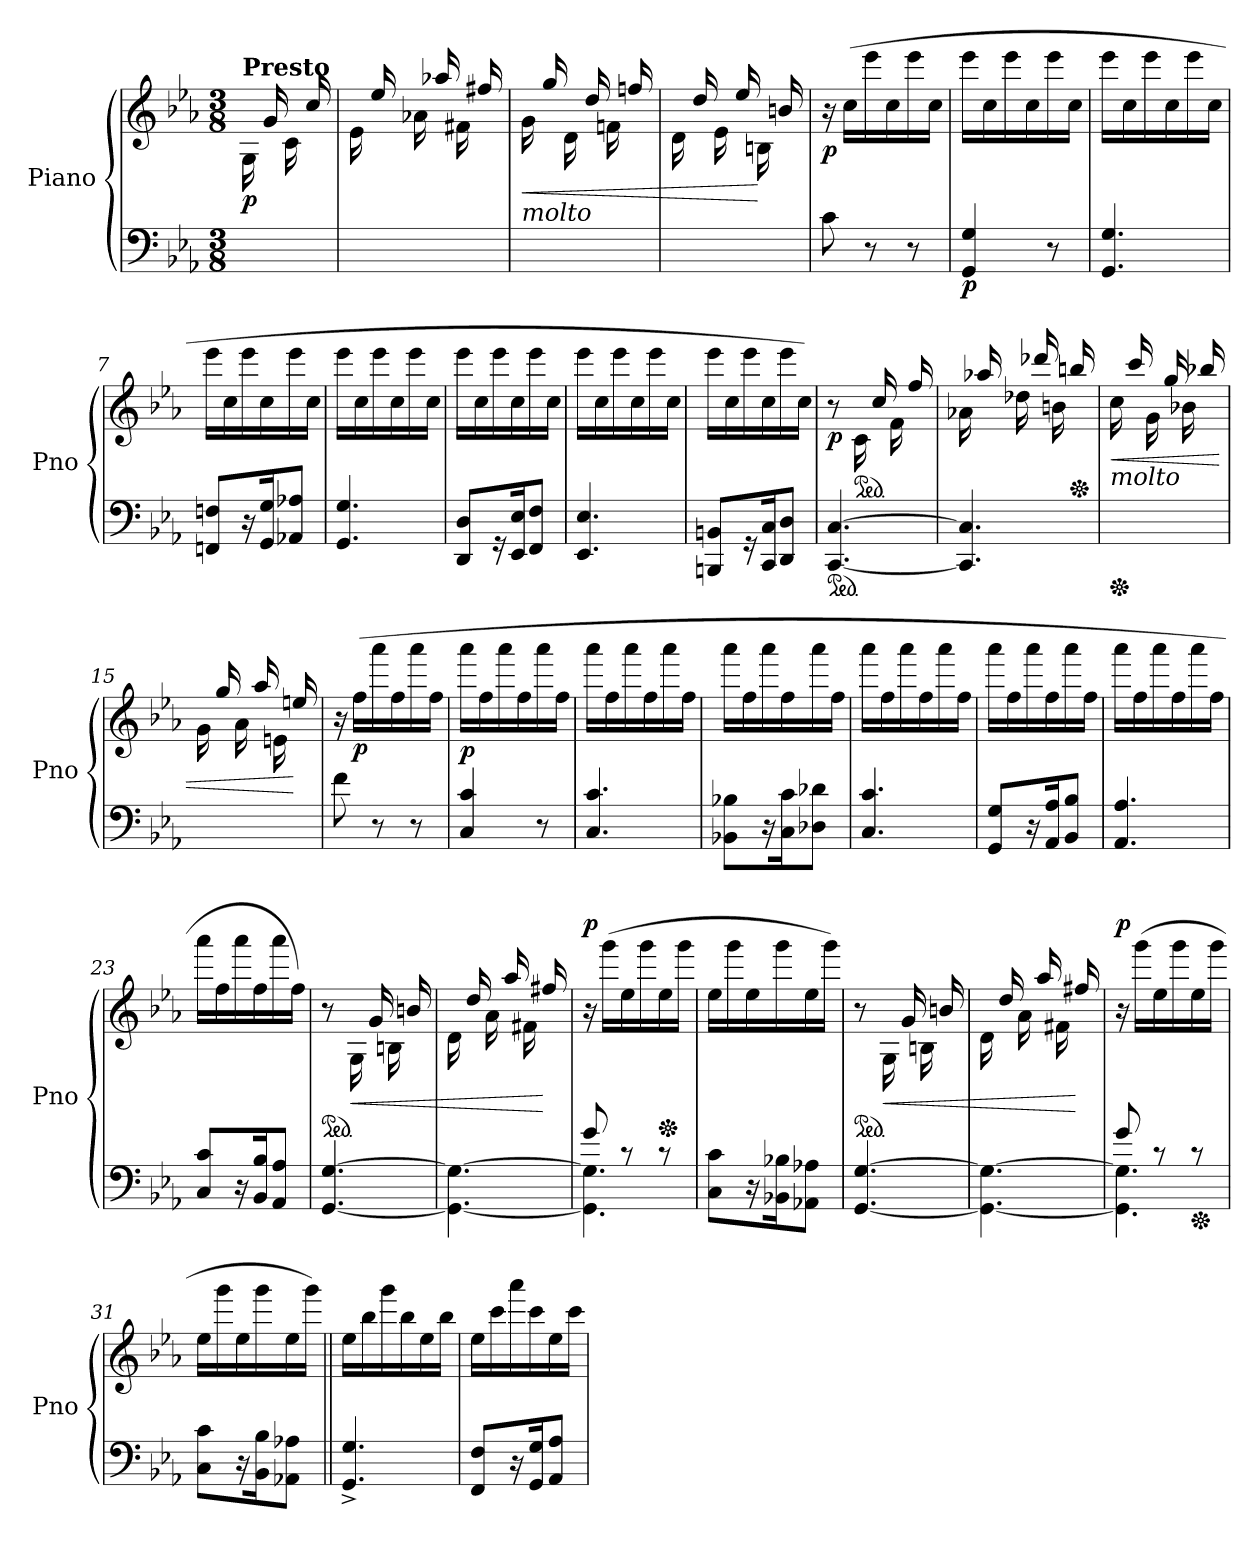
**kern	**kern	**dynam
*part1	*part1	*part1
*staff2	*staff1	*staff1/2
*I"Piano	*	*
*I'Pno	*	*
*clefF4	*clefG2	*
*k[b-e-a-]	*k[b-e-a-]	*
*M3/8	*M3/8	*
=	=	=
*	*^	*
!	!LO:TX:a:B:t=Presto	!	!
!	!	!	!LO:DY:b
16ryy	16ryy	16G\	p
16ryy	16g/	16ryy	.
16ryy	16ryy	16c\	.
16ryy	16cc/	16ryy	.
=1	=1	=1	=1
16ryy	16ryy	16e-\	.
16ryy	16ee-/	16ryy	.
16ryy	16ryy	16a-X\	.
16ryy	16aa-X/	16ryy	.
16ryy	16ryy	16f#X\	.
16ryy	16ff#X/	16ryy	.
=2	=2	=2	=2
!	!LO:TX:b:i:t=molto	!	!
!	!	!	!LO:HP:b
16ryy	16ryy	16g\	<
16ryy	16gg/	16ryy	.
16ryy	16ryy	16d\	.
16ryy	16dd/	16ryy	.
16ryy	16ryy	16fn\	.
16ryy	16ffn/	16ryy	.
=3	=3	=3	=3
16ryy	16ryy	16d\	.
16ryy	16dd/	16ryy	.
16ryy	16ryy	16e-\	.
16ryy	16ee-/	16ryy	.
16ryy	16ryy	16Bn\	[
16ryy	16bn/	16ryy	.
=4	=4	=4	=4
!	!	!	!LO:DY:b
*	*v	*v	*
8c\	16r	p
.	(16cc\LL	.
8r	16eee-\	.
.	16cc\	.
8r	16eee-\	.
.	16cc\JJ	.
=5	=5	=5
!	!	!LO:DY:b=2
4GG/ 4G/	16eee-\LL	p
.	16cc\	.
.	16eee-\	.
.	16cc\	.
8r	16eee-\	.
.	16cc\JJ	.
!!LO:LB:g=z
=6	=6	=6
4.GG/ 4.G/	16eee-\LL	.
.	16cc\	.
.	16eee-\	.
.	16cc\	.
.	16eee-\	.
.	16cc\JJ	.
=7	=7	=7
8FFn/ 8Fn/L	16eee-\LL	.
.	16cc\	.
16r	16eee-\	.
16GG/ 16G/K	16cc\	.
8AA-X/ 8A-X/J	16eee-\	.
.	16cc\JJ	.
=8	=8	=8
4.GG/ 4.G/	16eee-\LL	.
.	16cc\	.
.	16eee-\	.
.	16cc\	.
.	16eee-\	.
.	16cc\JJ	.
=9	=9	=9
8DD/ 8D/L	16eee-\LL	.
.	16cc\	.
16r	16eee-\	.
16EE-/ 16E-/K	16cc\	.
8FF/ 8F/J	16eee-\	.
.	16cc\JJ	.
=10	=10	=10
4.EE-/ 4.E-/	16eee-\LL	.
.	16cc\	.
.	16eee-\	.
.	16cc\	.
.	16eee-\	.
.	16cc\JJ	.
=11	=11	=11
8BBBn/ 8BBn/L	16eee-\LL	.
.	16cc\	.
16r	16eee-\	.
16CC/ 16C/K	16cc\	.
8DD/ 8D/J	16eee-\	.
.	16cc\JJ)	.
!!LO:LB:g=z
=12	=12	=12
*ped	*	*
*^	*^	*
!	!	!	!	!LO:DY:b
8ryy	[4.CC/ [4.C/	8r	8ryy	p
*	*	*ped	*	*
16ryy	.	16ryy	16c\	.
16ryy	.	16cc/	16ryy	.
16ryy	.	16ryy	16f\	.
16ryy	.	16ff/	16ryy	.
=13	=13	=13	=13	=13
16ryy	4.CC/] 4.C/]	16ryy	16a-X\	.
16ryy	.	16aa-X/	16ryy	.
16ryy	.	16ryy	16dd-X\	.
16ryy	.	16ddd-X/	16ryy	.
16ryy	.	16ryy	16bn\	.
*	*	*Xped	*	*
16ryy	.	16bbn/	16ryy	.
*v	*v	*	*	*
=14	=14	=14	=14
*Xped	*	*	*
!	!LO:TX:b:i:t=molto	!	!
!	!	!	!LO:HP:b
16ryy	16ryy	16cc\	<
16ryy	16ccc/	16ryy	.
16ryy	16ryy	16g\	.
16ryy	16gg/	16ryy	.
16ryy	16ryy	16b-X\	.
16ryy	16bb-X/	16ryy	.
=15	=15	=15	=15
16ryy	16ryy	16g\	.
16ryy	16gg/	16ryy	.
16ryy	16ryy	16a-\	.
16ryy	16aa-/	16ryy	.
16ryy	16ryy	16en\	.
16ryy	16een/	16ryy	[
*	*v	*v	*
=16	=16	=16
8f\	16r	.
!	!	!LO:DY:b
.	(16ff\LL	p
8r	16aaa-\	.
.	16ff\	.
8r	16aaa-\	.
.	16ff\JJ	.
=17	=17	=17
!	!	!LO:DY:a=2
4C/ 4c/	16aaa-\LL	p
.	16ff\	.
.	16aaa-\	.
.	16ff\	.
8r	16aaa-\	.
.	16ff\JJ	.
!!LO:LB:g=z
=18	=18	=18
4.C/ 4.c/	16aaa-\LL	.
.	16ff\	.
.	16aaa-\	.
.	16ff\	.
.	16aaa-\	.
.	16ff\JJ	.
=19	=19	=19
8BB-X\ 8B-X\L	16aaa-\LL	.
.	16ff\	.
16r	16aaa-\	.
16C\ 16c\K	16ff\	.
8D-X\ 8d-X\J	16aaa-\	.
.	16ff\JJ	.
=20	=20	=20
4.C/ 4.c/	16aaa-\LL	.
.	16ff\	.
.	16aaa-\	.
.	16ff\	.
.	16aaa-\	.
.	16ff\JJ	.
=21	=21	=21
8GG/ 8G/L	16aaa-\LL	.
.	16ff\	.
16r	16aaa-\	.
16AA-/ 16A-/K	16ff\	.
8BB-/ 8B-/J	16aaa-\	.
.	16ff\JJ	.
=22	=22	=22
4.AA-/ 4.A-/	16aaa-\LL	.
.	16ff\	.
.	16aaa-\	.
.	16ff\	.
.	16aaa-\	.
.	16ff\JJ	.
=23	=23	=23
8C/ 8c/L	16aaa-\LL	.
.	16ff\	.
16r	16aaa-\	.
16BB-/ 16B-/K	16ff\	.
8AA-/ 8A-/J	16aaa-\	.
.	16ff\JJ)	.
=24	=24	=24
*^	*	*
*	*	*ped	*
*	*	*^	*
8ryy	[4.GG/ [4.G/	8r	8ryy	.
!	!	!	!	!LO:HP:b
16ryy	.	16ryy	16G\	<
16ryy	.	16g/	16ryy	.
16ryy	.	16ryy	16Bn\	.
16ryy	.	16bn/	16ryy	.
!!LO:PB:g=z	!!
=25	=25	=25	=25	=25
16ryy	4.GG\_ 4.G\_	16ryy	16d\	.
16ryy	.	16dd/	16ryy	.
16ryy	.	16ryy	16a-\	.
16ryy	.	16aa-/	16ryy	.
16ryy	.	16ryy	16f#X\	.
16ryy	.	16ff#X/	16ryy	[
=26	=26	=26	=26	=26
!	!	!	!	!LO:DY:a
*	*	*v	*v	*
8g/	4.GG\] 4.G\]	16r	p
.	.	(16ggg\LL	.
8rc	.	16ee-\	.
.	.	16ggg\	.
*	*	*Xped	*
8rc	.	16ee-\	.
.	.	16ggg\JJ	.
*v	*v	*	*
=27	=27	=27
8C\ 8c\L	16ee-\LL	.
.	16ggg\	.
16r	16ee-\	.
16BB-X\ 16B-X\K	16ggg\	.
8AA-X\ 8A-X\J	16ee-\	.
.	16ggg\JJ)	.
=28	=28	=28
*^	*	*
*	*	*ped	*
*	*	*^	*
8ryy	[4.GG/ [4.G/	8r	8ryy	.
!	!	!	!	!LO:HP:b
16ryy	.	16ryy	16G\	<
16ryy	.	16g/	16ryy	.
16ryy	.	16ryy	16Bn\	.
16ryy	.	16bn/	16ryy	.
=29	=29	=29	=29	=29
16ryy	4.GG\_ 4.G\_	16ryy	16d\	.
16ryy	.	16dd/	16ryy	.
16ryy	.	16ryy	16a-\	.
16ryy	.	16aa-/	16ryy	.
16ryy	.	16ryy	16f#X\	.
16ryy	.	16ff#X/	16ryy	[
=30	=30	=30	=30	=30
!	!	!	!	!LO:DY:a
*	*	*v	*v	*
8g/	4.GG\] 4.G\]	16r	p
.	.	(16ggg\LL	.
8rc	.	16ee-\	.
.	.	16ggg\	.
*Xped	*	*	*
8rc	.	16ee-\	.
.	.	16ggg\JJ	.
*v	*v	*	*
!!LO:LB:g=z
=31	=31	=31
8C\ 8c\L	16ee-\LL	.
.	16ggg\	.
16r	16ee-\	.
16BB-\ 16B-\K	16ggg\	.
8AA-X\ 8A-X\J	16ee-\	.
.	16ggg\JJ)	.
=32||	=32||	=32||
!	!	!LO:DY:a=2
!	!	!LO:DY:n=1:b
4.GG/^ 4.G/^	16ee-\LL	other-dynamics p
.	16bb-\	.
.	16ggg\	.
.	16bb-\	.
.	16ee-\	.
.	16bb-\JJ	.
=33	=33	=33
8FF/ 8F/L	16ee-\LL	.
.	16ccc\	.
16r	16aaa-\	.
16GG/ 16G/K	16ccc\	.
8AA-/ 8A-/J	16ee-\	.
.	16ccc\JJ	.
=	=	=
*-	*-	*-
